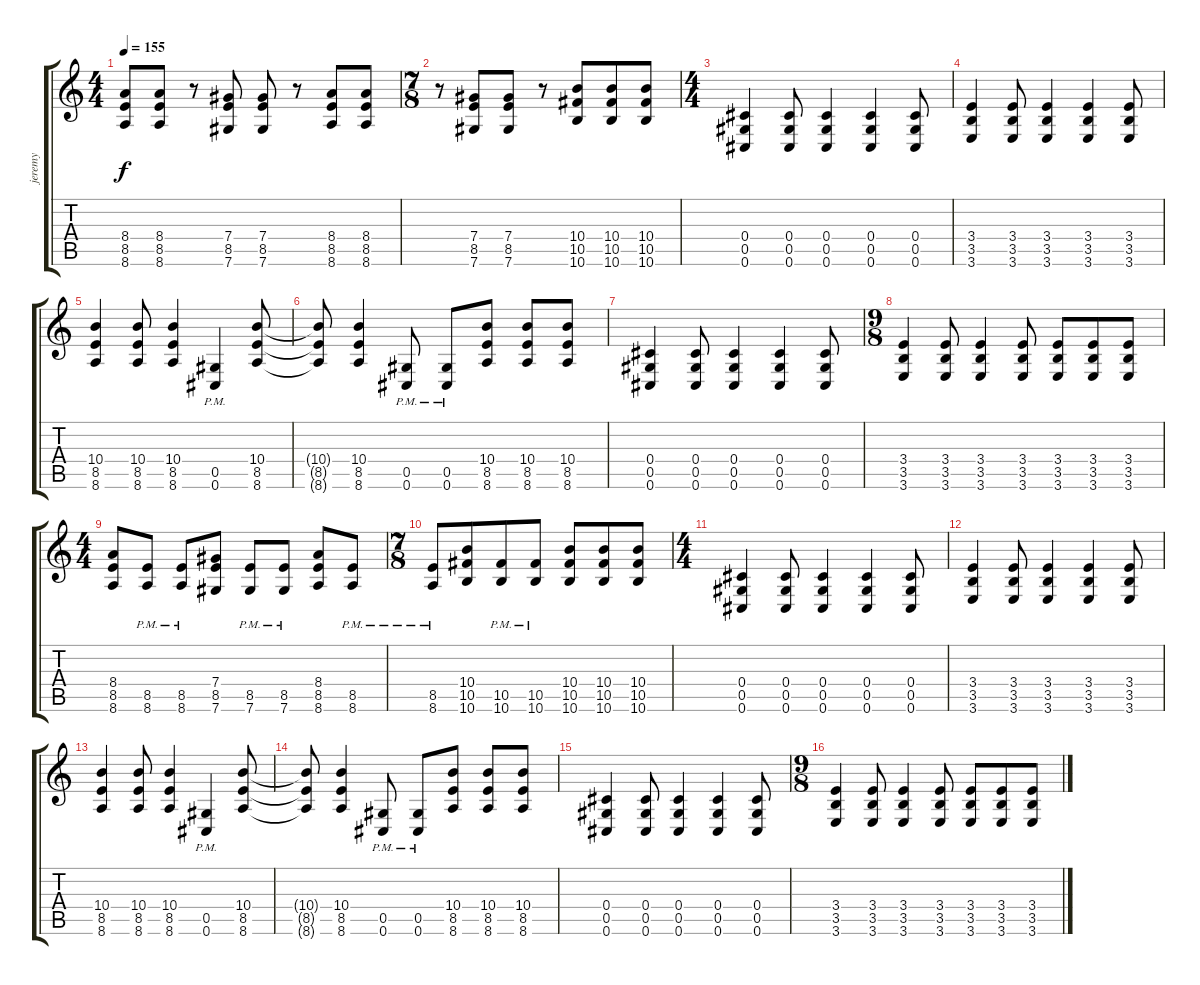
\track ("jeremy" "jeremy") {instrument overdrivenguitar}
\staff {score tabs}
\tuning (Eb4 Bb3 Gb3 Db3 Ab2 Db2) {hide}
\ts (4 4)
\tempo 155
\clef g2
\ks c
(8.4 8.5 8.6).8{dy f} (8.4 8.5 8.6).8 r.8 (7.4 8.5 7.6).8 (7.4 8.5 7.6).8 r.8 (8.4 8.5 8.6).8 (8.4 8.5 8.6).8 |
\ts (7 8)
r.8 (7.4 8.5 7.6).8 (7.4 8.5 7.6).8 r.8 (10.4 10.5 10.6).8 (10.4 10.5 10.6).8 (10.4 10.5 10.6).8 |
\ts (4 4)
(0.4 0.5 0.6).4 (0.4 0.5 0.6).8 (0.4 0.5 0.6).4 (0.4 0.5 0.6).4 (0.4 0.5 0.6).8 |
(3.4 3.5 3.6).4 (3.4 3.5 3.6).8 (3.4 3.5 3.6).4 (3.4 3.5 3.6).4 (3.4 3.5 3.6).8 |
(10.4 8.5 8.6).4 (10.4 8.5 8.6).8 (10.4 8.5 8.6).4 (0.5{pm} 0.6{pm}).4 (10.4 8.5 8.6).8 |
(10.4{t} 8.5{t} 8.6{t}).8 (10.4 8.5 8.6).4 (0.5{pm} 0.6{pm}).8 (0.5{pm} 0.6{pm}).8 (10.4 8.5 8.6).8 (10.4 8.5 8.6).8 (10.4 8.5 8.6).8 |
(0.4 0.5 0.6).4 (0.4 0.5 0.6).8 (0.4 0.5 0.6).4 (0.4 0.5 0.6).4 (0.4 0.5 0.6).8 |
\ts (9 8)
(3.4 3.5 3.6).4 (3.4 3.5 3.6).8 (3.4 3.5 3.6).4 (3.4 3.5 3.6).8 (3.4 3.5 3.6).8 (3.4 3.5 3.6).8 (3.4 3.5 3.6).8 |
\ts (4 4)
(8.4 8.5 8.6).8 (8.5{pm} 8.6{pm}).8 (8.5{pm} 8.6{pm}).8 (7.4 8.5 7.6).8 (8.5{pm} 7.6{pm}).8 (8.5{pm} 7.6{pm}).8 (8.4 8.5 8.6).8 (8.5{pm} 8.6{pm}).8 |
\ts (7 8)
(8.5{pm} 8.6{pm}).8 (10.4 10.5 10.6).8 (10.5{pm} 10.6{pm}).8 (10.5{pm} 10.6{pm}).8 (10.4 10.5 10.6).8 (10.4 10.5 10.6).8 (10.4 10.5 10.6).8 |
\ts (4 4)
(0.4 0.5 0.6).4 (0.4 0.5 0.6).8 (0.4 0.5 0.6).4 (0.4 0.5 0.6).4 (0.4 0.5 0.6).8 |
(3.4 3.5 3.6).4 (3.4 3.5 3.6).8 (3.4 3.5 3.6).4 (3.4 3.5 3.6).4 (3.4 3.5 3.6).8 |
(10.4 8.5 8.6).4 (10.4 8.5 8.6).8 (10.4 8.5 8.6).4 (0.5{pm} 0.6{pm}).4 (10.4 8.5 8.6).8 |
(10.4{t} 8.5{t} 8.6{t}).8 (10.4 8.5 8.6).4 (0.5{pm} 0.6{pm}).8 (0.5{pm} 0.6{pm}).8 (10.4 8.5 8.6).8 (10.4 8.5 8.6).8 (10.4 8.5 8.6).8 |
(0.4 0.5 0.6).4 (0.4 0.5 0.6).8 (0.4 0.5 0.6).4 (0.4 0.5 0.6).4 (0.4 0.5 0.6).8 |
\ts (9 8)
(3.4 3.5 3.6).4 (3.4 3.5 3.6).8 (3.4 3.5 3.6).4 (3.4 3.5 3.6).8 (3.4 3.5 3.6).8 (3.4 3.5 3.6).8 (3.4 3.5 3.6).8
